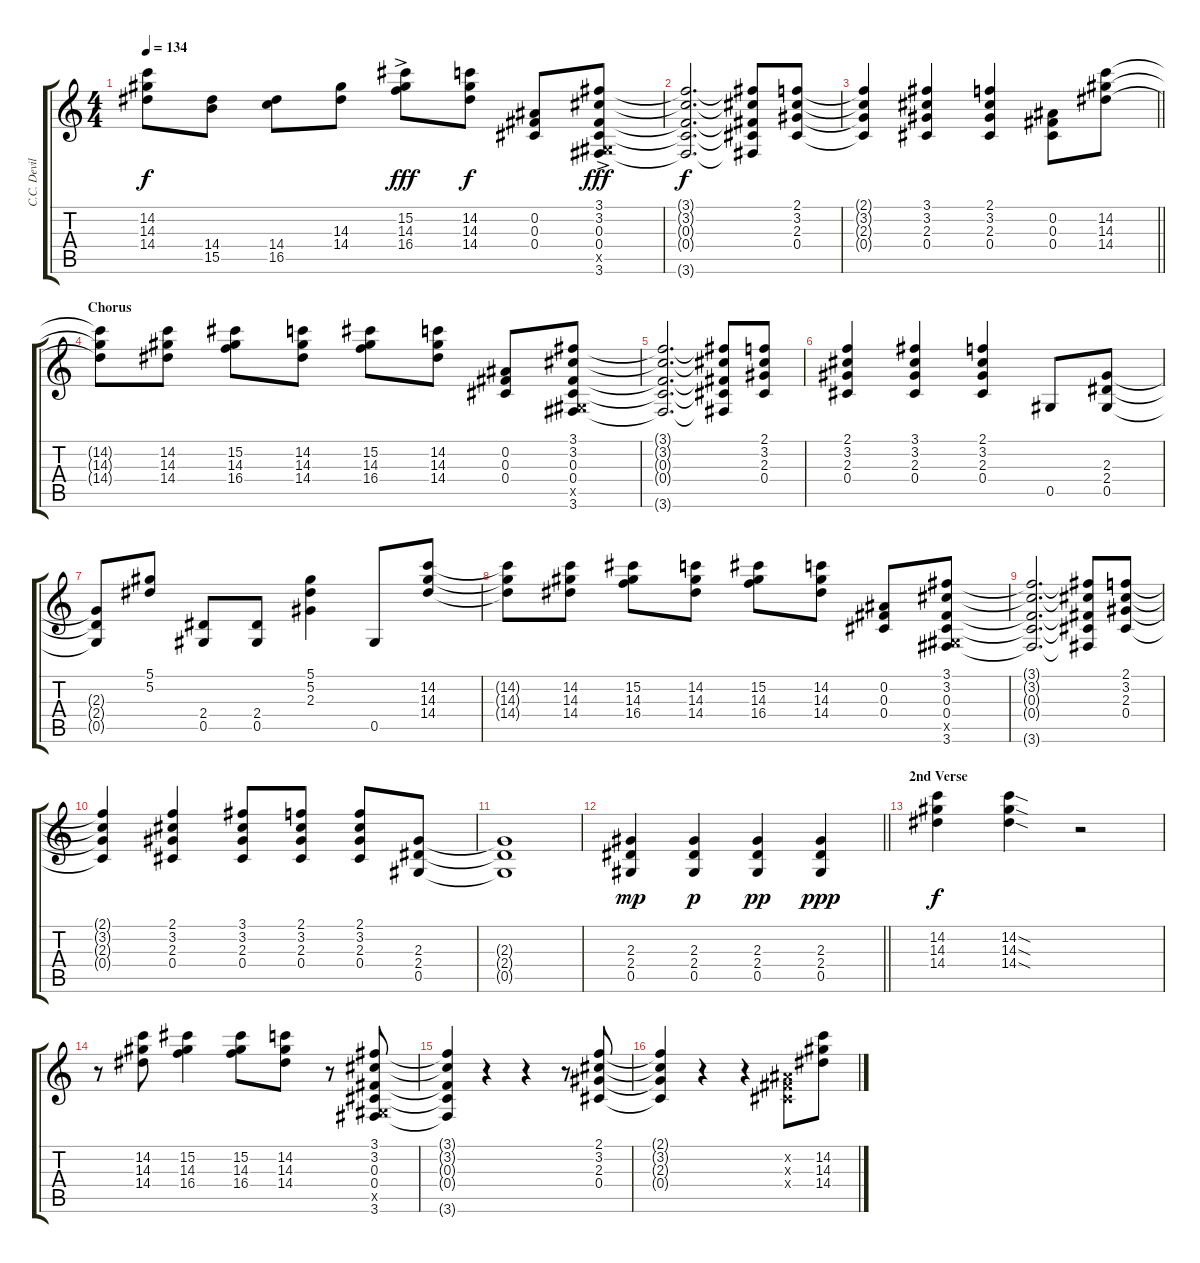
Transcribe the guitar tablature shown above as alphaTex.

\track ("C.C. Deville ( Rythm )" "C.C. Devil") {instrument distortionguitar}
\staff {score tabs}
\tuning (Eb4 Bb3 Gb3 Db3 Ab2 Eb2) {hide}
\ts (4 4)
\tempo 134
\clef g2
\ks c
(14.2{t} 14.3{t} 14.4{t}).8{dy f} (14.4 15.5).8 (14.4 16.5).8 (14.3 14.4).8 (15.2{ac} 14.3{ac} 16.4{ac}).8{dy fff} (14.2 14.3 14.4).8{dy f} (0.2 0.3 0.4).8 (3.1{ac} 3.2{ac} 0.3{ac} 0.4{ac} 0.5{ac x} 3.6{ac}).8{dy fff} |
(3.1{t} 3.2{t} 0.3{t} 0.4{t} 3.6{t}).2{d dy f} (3.1{t} 3.2{t} 0.3{t} 0.4{t} 3.6{t}).8 (2.1 3.2 2.3 0.4).8 |
\barLineRight lightlight
(2.1{t} 3.2{t} 2.3{t} 0.4{t}).4 (3.1 3.2 2.3 0.4).4 (2.1 3.2 2.3 0.4).4 (0.2 0.3 0.4).8 (14.2 14.3 14.4).8 |
\section ("" "Chorus")
(14.2{t} 14.3{t} 14.4{t}).8 (14.2 14.3 14.4).8 (15.2 14.3 16.4).8 (14.2 14.3 14.4).8 (15.2 14.3 16.4).8 (14.2 14.3 14.4).8 (0.2 0.3 0.4).8 (3.1 3.2 0.3 0.4 0.5{x} 3.6).8 |
(3.1{t} 3.2{t} 0.3{t} 0.4{t} 3.6{t}).2{d} (3.1{t} 3.2{t} 0.3{t} 0.4{t} 3.6{t}).8 (2.1 3.2 2.3 0.4).8 |
(2.1 3.2 2.3 0.4).4 (3.1 3.2 2.3 0.4).4 (2.1 3.2 2.3 0.4).4 0.5.8 (2.3 2.4 0.5).8 |
(2.3{t} 2.4{t} 0.5{t}).8 (5.1 5.2).8 (2.4 0.5).8 (2.4 0.5).8 (5.1 5.2 2.3).4 0.5.8 (14.2 14.3 14.4).8 |
(14.2{t} 14.3{t} 14.4{t}).8 (14.2 14.3 14.4).8 (15.2 14.3 16.4).8 (14.2 14.3 14.4).8 (15.2 14.3 16.4).8 (14.2 14.3 14.4).8 (0.2 0.3 0.4).8 (3.1 3.2 0.3 0.4 0.5{x} 3.6).8 |
(3.1{t} 3.2{t} 0.3{t} 0.4{t} 3.6{t}).2{d} (3.1{t} 3.2{t} 0.3{t} 0.4{t} 3.6{t}).8 (2.1 3.2 2.3 0.4).8 |
(2.1{t} 3.2{t} 2.3{t} 0.4{t}).4 (2.1 3.2 2.3 0.4).4 (3.1 3.2 2.3 0.4).8 (2.1 3.2 2.3 0.4).8 (2.1 3.2 2.3 0.4).8 (2.3 2.4 0.5).8 |
(2.3{t} 2.4{t} 0.5{t}).1 |
\barLineRight lightlight
(2.3 2.4 0.5).4{dy mp} (2.3 2.4 0.5).4{dy p} (2.3 2.4 0.5).4{dy pp} (2.3 2.4 0.5).4{dy ppp} |
\section ("" "2nd Verse")
(14.2 14.3 14.4).4{dy f} (14.2{sod} 14.3{sod} 14.4{sod}).4 r.2 |
r.8 (14.2 14.3 14.4).8 (15.2 14.3 16.4).4 (15.2 14.3 16.4).8 (14.2 14.3 14.4).8 r.8 (3.1 3.2 0.3 0.4 0.5{x} 3.6).8 |
(3.1{t} 3.2{t} 0.3{t} 0.4{t} 3.6{t}).4 r.4 r.4 r.8 (2.1 3.2 2.3 0.4).8 |
(2.1{t} 3.2{t} 2.3{t} 0.4{t}).4 r.4 r.4 (0.2{x} 0.3{x} 0.4{x}).8 (14.2 14.3 14.4).8
